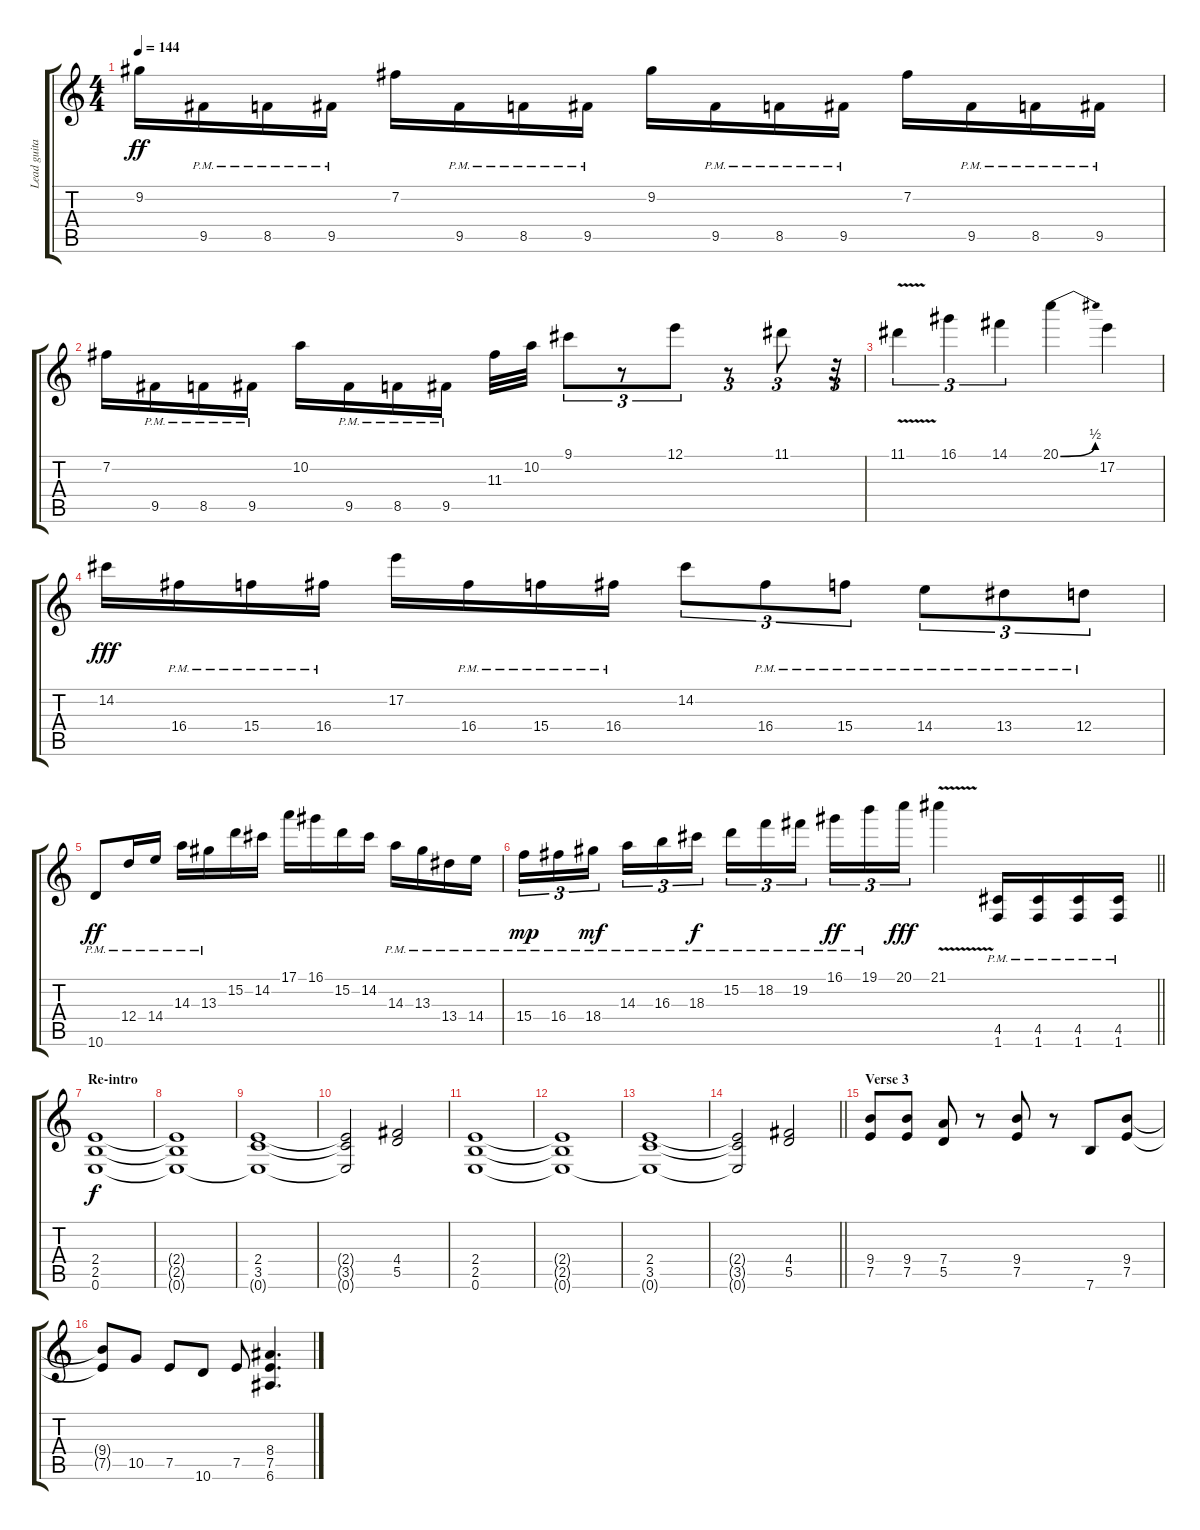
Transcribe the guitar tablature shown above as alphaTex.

\track ("Lead guitar (single coil)" "Lead guita") {instrument overdrivenguitar}
\staff {score tabs}
\tuning (E4 B3 G3 D3 A2 E2) {hide}
\ts (4 4)
\tempo 144
\clef g2
\ks c
9.2.16{dy ff} 9.5{pm}.16 8.5{pm}.16 9.5{pm}.16 7.2.16 9.5{pm}.16 8.5{pm}.16 9.5{pm}.16 9.2.16 9.5{pm}.16 8.5{pm}.16 9.5{pm}.16 7.2.16 9.5{pm}.16 8.5{pm}.16 9.5{pm}.16 |
7.2.16 9.5{pm}.16 8.5{pm}.16 9.5{pm}.16 10.2.16 9.5{pm}.16 8.5{pm}.16 9.5{pm}.16 11.3.32 10.2.32 9.1.8{tu (3 2)} r.8{tu (3 2)} 12.1.8{tu (3 2)} r.8{tu (3 2)} 11.1.8{tu (3 2)} r.32{tu (3 2)} |
11.1{v}.4{tu (3 2)} 16.1.4{tu (3 2)} 14.1.4{tu (3 2)} 20.1{be (bend 0 0 60 2)}.4 17.2.4 |
14.2.16{dy fff} 16.4{pm}.16 15.4{pm}.16 16.4{pm}.16 17.2.16 16.4{pm}.16 15.4{pm}.16 16.4{pm}.16 14.2.8{tu (3 2)} 16.4{pm}.8{tu (3 2)} 15.4{pm}.8{tu (3 2)} 14.4{pm}.8{tu (3 2)} 13.4{pm}.8{tu (3 2)} 12.4{pm}.8{tu (3 2)} |
10.6{pm}.8{dy ff} 12.4{pm}.16 14.4{pm}.16 14.3{pm}.16 13.3{pm}.16 15.2.16 14.2.16 17.1.16 16.1.16 15.2.16 14.2.16 14.3{pm}.16 13.3{pm}.16 13.4{pm}.16 14.4{pm}.16 |
\barLineRight lightlight
15.4{pm}.16{tu (3 2) dy mp} 16.4{pm}.16{tu (3 2)} 18.4{pm}.16{tu (3 2) dy mf beam splitsecondary} 14.3{pm}.16{tu (3 2)} 16.3{pm}.16{tu (3 2)} 18.3{pm}.16{tu (3 2) dy f} 15.2{pm}.16{tu (3 2)} 18.2{pm}.16{tu (3 2)} 19.2{pm}.16{tu (3 2) beam splitsecondary} 16.1{pm}.16{tu (3 2) dy ff} 19.1{pm}.16{tu (3 2)} 20.1.16{tu (3 2) dy fff} 21.1{v}.4 (4.5{pm} 1.6{pm}).16 (4.5{pm} 1.6{pm}).16 (4.5{pm} 1.6{pm}).16 (4.5{pm} 1.6{pm}).16 |
\section ("" "Re-intro")
(2.4 2.5 0.6).1{dy f volume 13 balance 2 instrument overdrivenguitar} |
(2.4{t} 2.5{t} 0.6{t}).1 |
(2.4 3.5 0.6{t}).1 |
(2.4{t} 3.5{t} 0.6{t}).2 (4.4 5.5).2 |
(2.4 2.5 0.6).1 |
(2.4{t} 2.5{t} 0.6{t}).1 |
(2.4 3.5 0.6{t}).1 |
\barLineRight lightlight
(2.4{t} 3.5{t} 0.6{t}).2 (4.4 5.5).2 |
\section ("" "Verse 3")
(9.4 7.5).8 (9.4 7.5).8 (7.4 5.5).8 r.8 (9.4 7.5).8 r.8 7.6.8 (9.4 7.5).8 |
(9.4{t} 7.5{t}).8 10.5.8 7.5.8 10.6.8 7.5.8 (8.4 7.5 6.6).4{d}
